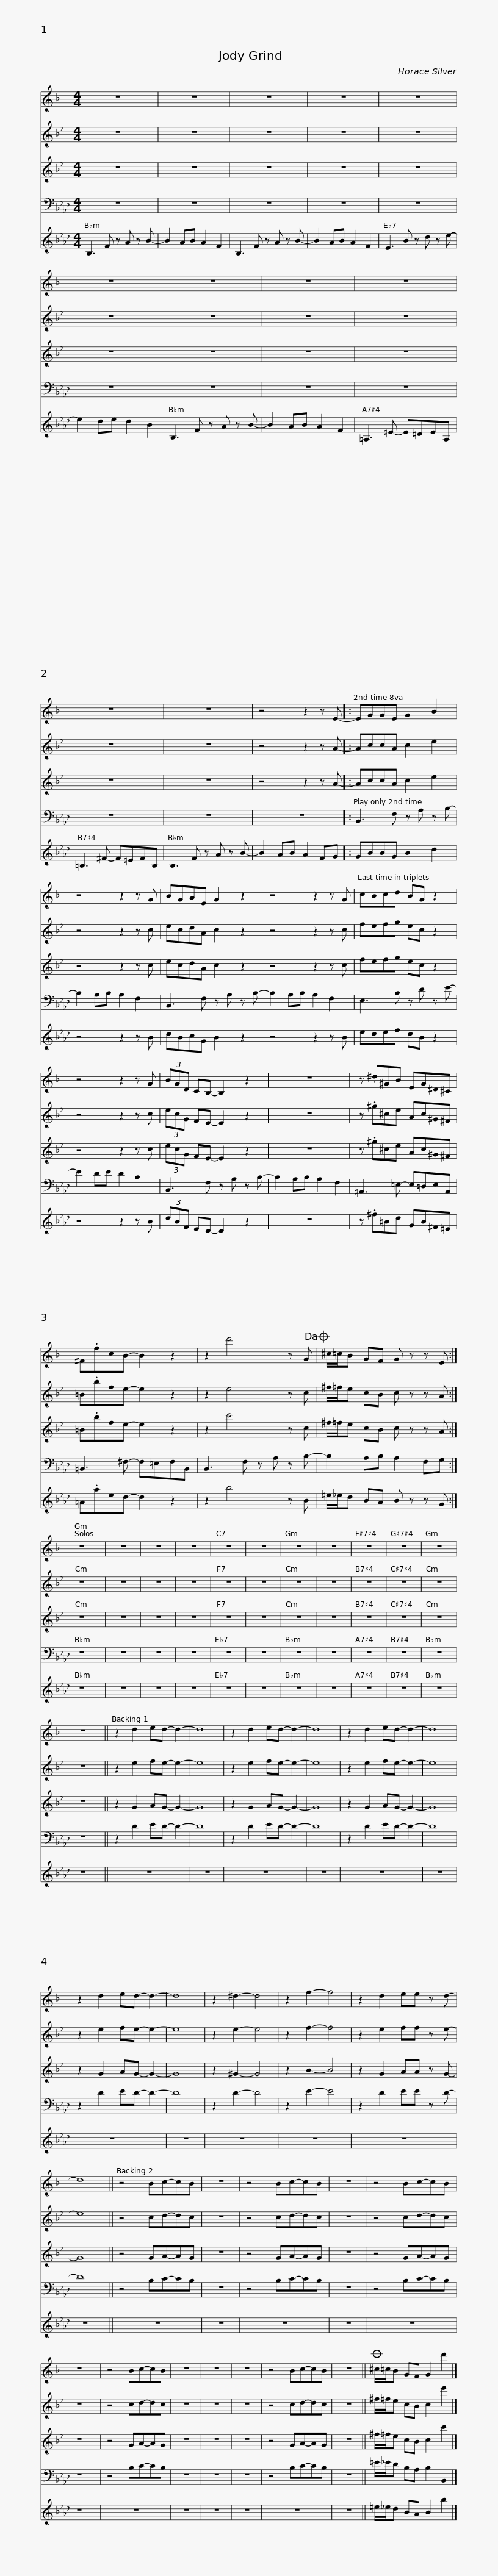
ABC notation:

X:1
%%score 1 2 3 4 5
L:1/8
M:4/4
I:linebreak $
K:Ab
V:1 treble transpose=-9
V:2 treble transpose=-14
V:3 treble transpose=-2
V:4 bass
V:5 treble
V:1
[K:F] z8 | z8 | z8 | z8 |$ z8 | %5
 z8 | z8 | z8 |$ z8 | z8 | %10
 z8 | z4 z2 z E- |: EGGE G2 B2 |$ z4 z2 z G | BGAE G2 z2 | %15
 z4 z2 z G | cBcd BG z2 | z4 z2 z G |$ (3BGD CB,- B,2 z2 | z8 | %20
 z .^d^GB EG^D^C | ^F.fcB- B2 z2 |$ z2 d'4 z G!dacoda! | ^c/=c/B GF G z z E :| z8 | %25
 z8 | z8 | z8 | z8 | z8 | %30
 z8 | z8 |$ z8 | z8 | z8 | %35
 z8 || z2 d2 ed- d2- | d8 | z2 d2 ed- d2- | d8 | %40
 z2 d2 ed- d2- | d8 |$ z2 d2 ed- d2- | d8 | z2 ^d2- d4 | %45
 z2 f2- f4 | z2 d2 ee z d- | d8 || z4 Bc-cB | z8 |$ %50
 z4 Bc-cB | z8 | z4 Bc-cB | z8 | z4 Bc-cB | %55
 z8 | z8 | z8 | z4 Bc-cB | z8 ||$ %60
O ^c/=c/B GF G2 d'2 |] %61
V:2
[K:Bb] z8 | z8 | z8 | z8 |$ z8 | %5
 z8 | z8 | z8 |$ z8 | z8 | %10
 z8 | z4 z2 z A- |: AccA c2 e2 |$ z4 z2 z c | ecdA c2 z2 | %15
 z4 z2 z c | fefg ec z2 | z4 z2 z c |$ (3ecG FE- E2 z2 | z8 | %20
 z .^g^ce Ac^G^F | =B.bfe- e2 z2 |$ z2 e4 z c | ^f/=f/e cB c z z A :| z8 | %25
 z8 | z8 | z8 | z8 | z8 | %30
 z8 | z8 |$ z8 | z8 | z8 | %35
 z8 || z2 e2 fe- e2- | e8 | z2 e2 fe- e2- | e8 | %40
 z2 e2 fe- e2- | e8 |$ z2 e2 fe- e2- | e8 | z2 e2- e4 | %45
 z2 f2- f4 | z2 e2 ff z e- | e8 || z4 cd-dc | z8 |$ %50
 z4 cd-dc | z8 | z4 cd-dc | z8 | z4 cd-dc | %55
 z8 | z8 | z8 | z4 cd-dc | z8 ||$ %60
 ^f/=f/e cB c2 e'2 |] %61
V:3
[K:Bb] z8 | z8 | z8 | z8 |$ z8 | %5
 z8 | z8 | z8 |$ z8 | z8 | %10
 z8 | z4 z2 z A- |: AccA c2 e2 |$ z4 z2 z c | ecdA c2 z2 | %15
 z4 z2 z c | fefg ec z2 | z4 z2 z c |$ (3ecG FE- E2 z2 | z8 | %20
 z .^g^ce Ac^G^F | =B.bfe- e2 z2 |$ z2 c'4 z c | ^f/=f/e cB c z z A :| z8 | %25
 z8 | z8 | z8 | z8 | z8 | %30
 z8 | z8 |$ z8 | z8 | z8 | %35
 z8 || z2 G2 AG- G2- | G8 | z2 G2 AG- G2- | G8 | %40
 z2 G2 AG- G2- | G8 |$ z2 G2 AG- G2- | G8 | z2 ^G2- G4 | %45
 z2 B2- B4 | z2 G2 AA z G- | G8 || z4 GA-AG | z8 |$ %50
 z4 GA-AG | z8 | z4 GA-AG | z8 | z4 GA-AG | %55
 z8 | z8 | z8 | z4 GA-AG | z8 ||$ %60
 ^f/=f/e cB c2 c'2 |] %61
V:4
 z8 | z8 | z8 | z8 |$ z8 | %5
 z8 | z8 | z8 |$ z8 | z8 | %10
 z8 | z8 |: B,,3 F, z A, z B,- |$ B,2 A,B, A,2 F,2 | B,,3 F, z A, z B,- | %15
 B,2 A,B, A,2 F,2 | E,3 B, z D z E- | E2 DE D2 B,2 |$ B,,3 F, z A, z B,- | B,2 A,B, A,2 F,2 | %20
 =A,,3 =E,- E,=D,E,A,, | =B,,3 ^F,- F,=E,F,B,, |$ B,,3 F, z A, z B,- | B,2 A,B, A,2 F,G, :| z8 | %25
 z8 | z8 | z8 | z8 | z8 | %30
 z8 | z8 |$ z8 | z8 | z8 | %35
 z8 || z2 D2 ED- D2- | D8 | z2 D2 ED- D2- | D8 | %40
 z2 D2 ED- D2- | D8 |$ z2 D2 ED- D2- | D8 | z2 D2- D4 | %45
 z2 E2- E4 | z2 D2 EE z D- | D8 || z4 B,C-CB, | z8 |$ %50
 z4 B,C-CB, | z8 | z4 B,C-CB, | z8 | z4 B,C-CB, | %55
 z8 | z8 | z8 | z4 B,C-CB, | z8 ||$ %60
 =E/_E/D B,A, B,2 B,,2 |] %61
V:5
 B,3 F z A z B- | B2 AB A2 F2 | B,3 F z A z B- | B2 AB A2 F2 |$ E3 B z d z e- | %5
 e2 de d2 B2 | B,3 F z A z B- | B2 AB A2 F2 |$ =A,3 =E- E=DEA, | =B,3 ^F- F=EFB, | %10
 B,3 F z A z B- | B2 AB A2 FG |: GBBG B2 d2 |$ z4 z2 z B | dBcG B2 z2 | %15
 z4 z2 z B | edef dB z2 | z4 z2 z B |$ (3dBF ED- D2 z2 | z8 | %20
 z .^f=Bd GB^F=E | =A.aed- d2 z2 |$ z2 b4 z B | =e/_e/d BA B z z G :| z8 | %25
 z8 | z8 | z8 | z8 | z8 | %30
 z8 | z8 |$ z8 | z8 | z8 | %35
 z8 || z8 | z8 | z8 | z8 | %40
 z8 | z8 |$ z8 | z8 | z8 | %45
 z8 | z8 | z8 || z8 | z8 |$ %50
 z8 | z8 | z8 | z8 | z8 | %55
 z8 | z8 | z8 | z8 | z8 ||$ %60
 =e/_e/d BA B2 b2 |] %61
